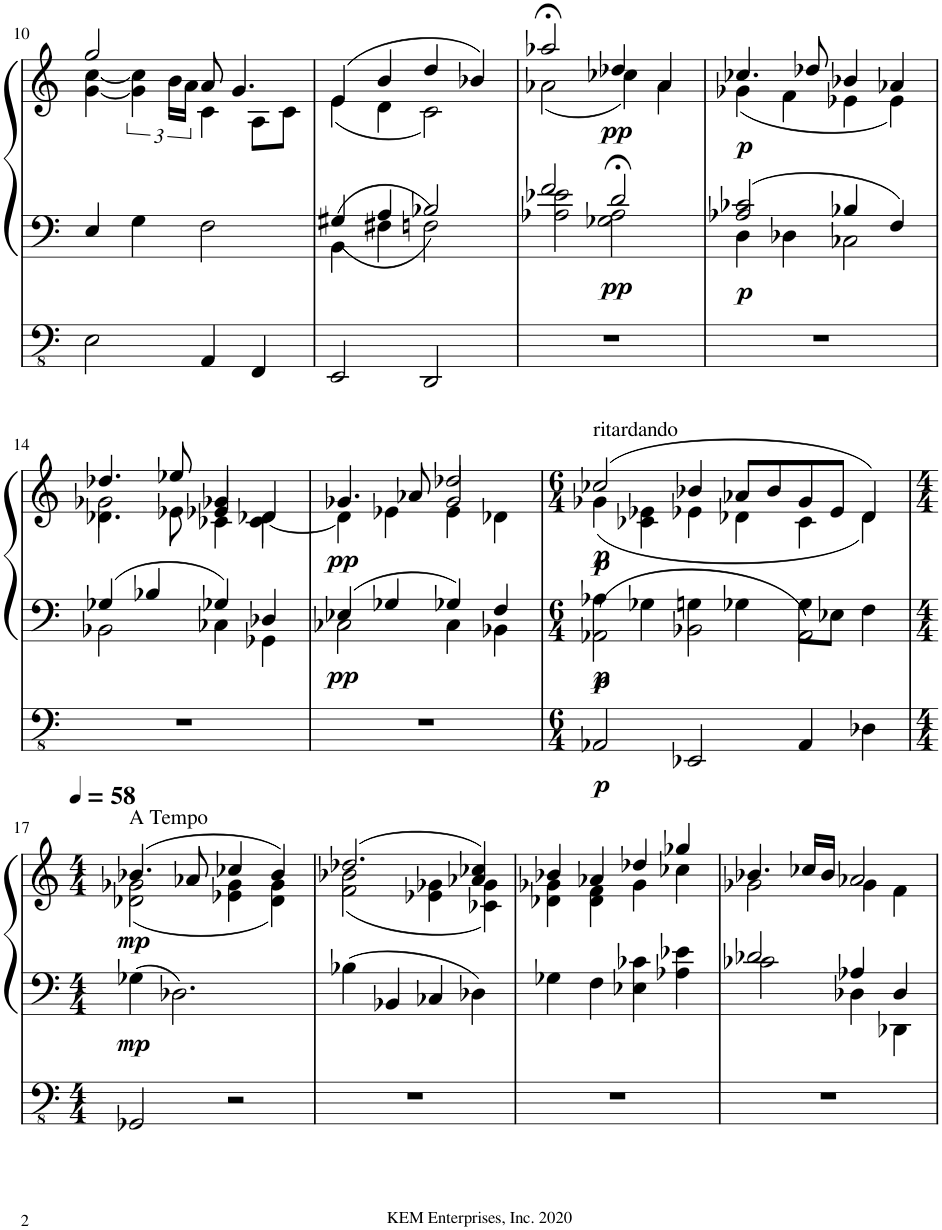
**kern	**kern	**kern	**dynam
*part1	*part1	*part1	*part1
*staff3	*staff2	*staff1	*staff1/2/3
*I"Pipe Organ	*	*	*
*I'Org.	*	*	*
!!LO:PB:g=z
*clefFv4	*clefF4	*clefG2	*
*k[]	*k[]	*k[]	*
*M4/4	*M4/4	*M4/4	*
=10	=10	=10	=10
*	*	*^	*
2EE\	4E/	2gg/	[4g\ [4cc\	.
.	4G\	.	6g\] 6cc\]	.
.	.	.	24b\LL	.
.	.	.	24a\JJ	.
4AAA/	2F\	8a/	4c\	.
.	.	4.g/	.	.
4FFF/	.	.	8A\L	.
.	.	.	8c\J	.
=11	=11	=11	=11	=11
*	*^	*	*	*
2EEE/	4BB\	4G#X/	(4e/	(4e\	.
.	4F#X\	4A/	4b/	4d\	.
2DDD/	2Fn\	2B-X/	4dd/	2c\)	.
.	.	.	4b-X/)	.	.
=12	=12	=12	=12	=12	=12
*	*	*^	*	*	*
1r	2A-X\ 2e-X\	2ryy	2f/	2aa-X;</	(2a-X\	.
!	!	!	!	!	!	!LO:DY:b=2
!	!	!	!	!	!	!LO:DY:n=1:b
.	2d;</	2G-X\ 2A-\	2ryy	4dd-X/	4cc-X\)	pp pp
.	.	.	.	4a-/	4a-;\	.
*	*	*v	*v	*	*	*
=13	=13	=13	=13	=13	=13
!	!	!	!	!	!LO:DY:b=2
!	!	!	!	!	!LO:DY:n=1:b
1r	2A-X/ 2c-X/	4D\	4.cc-X/	(4g-X\	p p
.	.	4D-X\	.	4f\	.
.	.	.	8dd-X/	.	.
.	4B-X/	2C-X\	4b-X/	4e-X\	.
.	4F/	.	4a-X/	4e-\)	.
!!LO:LB:g=z
=14	=14	=14	=14	=14	=14
*	*	*	*	*^	*
1r	4G-X/	2BB-X\	4.dd-X/	2g-X\	4.d-X\	.
.	4B-X/	.	.	.	.	.
.	.	.	8ee-X/	.	8e-X\	.
.	4G-X/	4C-X\	4e-X/	4c-X\	4g-X/	.
.	4D-X/	4GG-X\	4d-X/	[4d-\	4c-\	.
=15	=15	=15	=15	=15	=15	=15
!	!	!	!	!	!	!LO:DY:b=2
!	!	!	!	!	!	!LO:DY:n=1:b
1r	4E-X/	2C-X\	4.g-X/	4d-\]	2ryy	pp pp
.	4G-X/	.	.	4e-X\	.	.
.	.	.	8a-X/	.	.	.
.	4G-X/	4C-\	2g-/	4e-\	2dd-X/	.
.	4F/	4BB-X\	.	4d-X\	.	.
*	*	*	*v	*v	*v	*
=16	=16	=16	=16	=16
*M6/4	*M6/4	*	*M6/4	*
*	*	*	*^	*
!	!	!	!LO:TX:a:t=ritardando	!	!
!	!	!	!	!	!LO:DY:b=3
!	!	!	!	!	!LO:DY:n=1:b=2
!	!	!	!	!	!LO:DY:n=2:b=2
!	!	!	!	!	!LO:DY:n=3:b
!	!	!	!	!	!LO:DY:n=4:b
2AAA-X/	2AA-X\	4A-X\	(2cc-X/	(4g-X\	p p p p p
.	.	4G-X\	.	4c-X\ 4e-X\	.
2EEE-X/	2BB-X\	4Gn\	4b-X/	4e-X\	.
.	.	4G-X\	8a-X/L	4d-X\	.
.	.	.	8b-/	.	.
4AAA-/	2AA-\	8G-\L	8g-/	4c-\	.
.	.	8E-X\J	8e-/J	.	.
4DD-X\	.	4F\	4d-/)	4d-\)	.
*	*v	*v	*	*	*
!!LO:LB:g=z	!!
=17	=17	=17	=17	=17
*M4/4	*M4/4	*M4/4	*	*
*	*	*MM58	*	*
*	*^	*	*	*
!	!	!	!LO:TX:a:t=A Tempo	!	!
!	!	!	!	!	!LO:DY:b=2
!	!	!	!	!	!LO:DY:n=1:b
*	*v	*v	*	*	*
2GGG-X/	4G-X\	(4.b-X/	(2d-X\ 2g-X\	mp mp
.	2.D-X\	.	.	.
.	.	8a-X/	.	.
2r	.	4cc-X/	4e-X\ 4g-\	.
.	.	4b-/)	4d-\ 4g-\)	.
=18	=18	=18	=18	=18
1r	4B-X\	(2.dd-X/	(2f\ 2b-X\	.
.	4BB-X/	.	.	.
.	4C-X/	.	4e-X\ 4g-X\	.
.	4D-X\	4a-X/ 4cc-X/)	4c-X\ 4g-\)	.
=19	=19	=19	=19	=19
1r	4G-X\	4b-X/	4d-X\ 4g-X\	.
.	4F\	4a-X/	4d-\ 4f\	.
.	4E-X\ 4c-X\	4dd-X/	4g-\	.
.	4A-X\ 4e-X\	4gg-X/	4cc-X\	.
=20	=20	=20	=20	=20
*	*^	*	*	*
1r	2d-X/	2c-X\	4.b-X/	2g-X\	.
.	.	.	16cc-X/LL	.	.
.	.	.	16b-/JJ	.	.
.	4A-X/	4D-X\	2a-X/	4g-\	.
.	4D-/	4DD-X\	.	4f\	.
*	*v	*v	*	*	*
*	*	*v	*v	*
=	=	=	=
*-	*-	*-	*-
